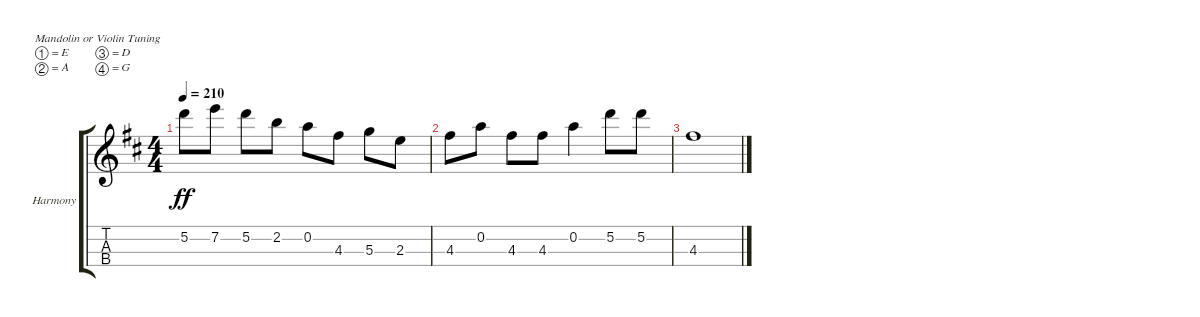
\bracketExtendMode groupsimilarinstruments
\firstSystemTrackNameOrientation horizontal
\otherSystemsTrackNameOrientation horizontal
\track ("Harmony" "Harmony") {instrument acousticguitarsteel}
\staff {score tabs}
\tuning (E5 A4 D4 G3)
\ts (4 4)
\tempo 210
\clef g2
\ks d
5.2.8{dy ff} 7.2.8 5.2.8 2.2.8 0.2.8 4.3.8 5.3.8 2.3.8 |
4.3.8 0.2.8 4.3.8 4.3.8 0.2.4 5.2.8 5.2.8 |
4.3.1
